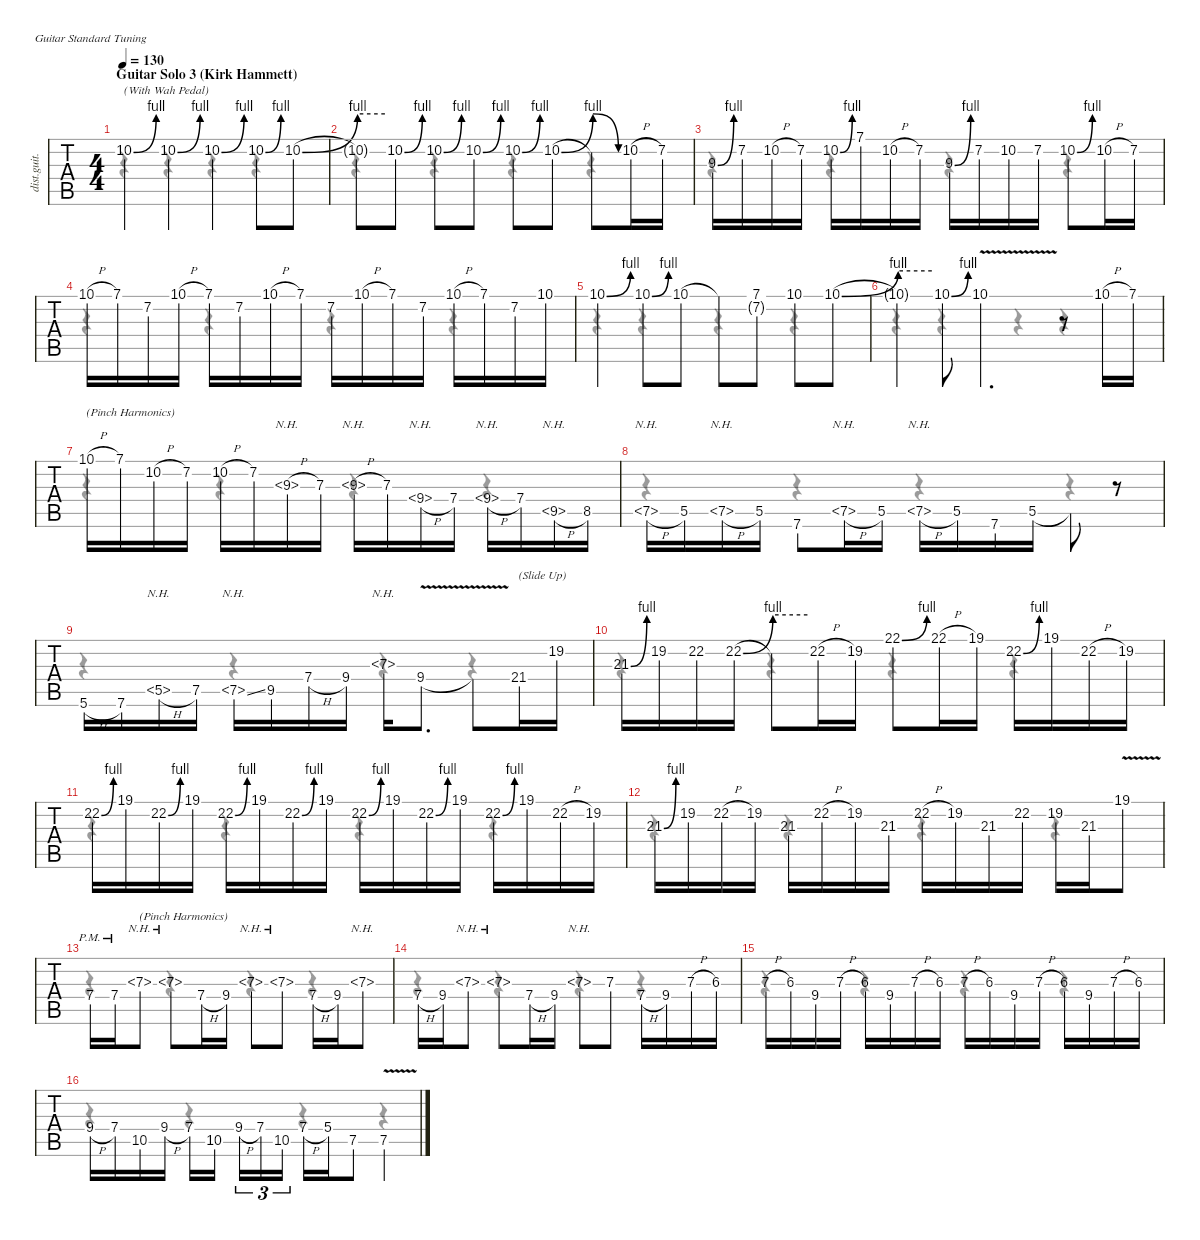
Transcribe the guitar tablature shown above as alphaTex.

\defaultSystemsLayout 4
\hideDynamics
\bracketExtendMode nobrackets
\track ("Kirk Hammett - Lead Guitar" "dist.guit.") {instrument distortionguitar}
\staff {tabs}
\tuning (E4 B3 G3 D3 A2 E2)
\voice
\ts (4 4)
\beaming (8 2 2 2 2)
\section ("" "Guitar Solo 3 (Kirk Hammett)")
\tempo 130
\clef g2
\ks c
10.2{be (bend 0 0 15 4)}.4{txt "(With Wah Pedal)" dy f beam Up} 10.2{be (bend 0 0 15 4)}.4{beam Up} 10.2{be (bend 0 0 15 4)}.4{beam Up} 10.2{be (bend 0 0 15 4)}.8{beam Up} 10.2{be (bend 0 0 60 4)}.8{beam Up} |
10.2{be (hold 0 4 60 4) t}.8{beam Up} 10.2{be (bend 0 0 15 4)}.8{beam Up} 10.2{be (bend 0 0 15 4)}.8{beam Up} 10.2{be (bend 0 0 15 4)}.8{beam Up} 10.2{be (bend 0 0 15 4)}.8{beam Up} 10.2{be (bend 0 0 60 4)}.8{beam Up} 10.2{be (release 0 4 30 0) t}.8{beam Up} 10.2{h}.16{beam Up} 7.2{acc #}.16{beam Up} |
9.3{be (bend 0 0 15 4)}.16{beam Up} 7.2{acc #}.16{beam Up} 10.2{h}.16{beam Up} 7.2{acc #}.16{beam Up} 10.2{be (bend 0 0 15 4)}.16{beam Up} 7.1.16{beam Up} 10.2{h}.16{beam Up} 7.2{acc #}.16{beam Up} 9.3{be (bend 0 0 15 4)}.16{beam Up} 7.2{acc #}.16{beam Up} 10.2.16{beam Up} 7.2{acc #}.16{beam Up} 10.2{be (bend 0 0 15 4)}.8{beam Up} 10.2{h}.16{beam Up} 7.2{acc #}.16{beam Up} |
10.1{h}.16{beam Up} 7.1.16{beam Up} 7.2{acc #}.16{beam Up} 10.1{h}.16{beam Up} 7.1.16{beam Up} 7.2{acc #}.16{beam Up} 10.1{h}.16{beam Up} 7.1.16{beam Up} 7.2{acc #}.16{beam Up} 10.1{h}.16{beam Up} 7.1.16{beam Up} 7.2{acc #}.16{beam Up} 10.1{h}.16{beam Up} 7.1.16{beam Up} 7.2{acc #}.16{beam Up} 10.1.16{beam Up} |
10.1{be (bend 0 0 15 4)}.4{beam Up} 10.1{be (bend 0 0 15 4)}.8{beam Up} 10.1.8{beam Up} 10.1{t}.8{beam Up} (7.1 7.2{g acc #}).8{beam Up} 10.1.8{beam Up} 10.1{be (bend 0 0 60 4)}.8{beam Up} |
10.1{be (hold 0 4 60 4) t}.4{beam Up} 10.1{be (bend 0 0 15 4)}.8{beam Up} 10.1{v}.4{d beam Up} r.8{beam Up} 10.1{h}.16{beam Up} 7.1.16{beam Up} |
10.1{h}.16{txt "(Pinch Harmonics)" beam Up} 7.1.16{beam Up} 10.2{h}.16{beam Up} 7.2{acc #}.16{beam Up} 10.2{h}.16{beam Up} 7.2{acc #}.16{beam Up} 9.3{nh h}.16{beam Up} 7.3.16{beam Up} 9.3{nh h}.16{beam Up} 7.3.16{beam Up} 9.4{nh h}.16{beam Up} 7.4.16{beam Up} 9.4{nh h}.16{beam Up} 7.4.16{beam Up} 9.5{nh h acc #}.16{beam Up} 8.5.16{beam Up} |
7.5{nh h}.16{beam Up} 5.5.16{beam Up} 7.5{nh h}.16{beam Up} 5.5.16{beam Up} 7.6.8{beam Up} 7.5{nh h}.16{beam Up} 5.5.16{beam Up} 7.5{nh h}.16{beam Up} 5.5.16{beam Up} 7.6.16{beam Up} 5.5.16{beam Up} 5.5{t}.8{beam Up} r.8{beam Up} |
5.6{h}.16{beam Up} 7.6.16{beam Up} 5.5{nh h}.16{beam Up} 7.5.16{beam Up} 7.5{nh ss}.16{beam Up} 9.5{acc #}.16{beam Up} 7.4{h}.16{beam Up} 9.4.16{beam Up} 7.3{nh}.16{beam Up} 9.4{v}.8{d beam Up} 9.4{v t}.8{beam Up} 21.4.16{txt "(Slide Up)" beam Up} 19.2{acc #}.16{beam Up} |
21.3{be (bend 0 0 15 4)}.16{beam Up} 19.2{acc #}.16{beam Up} 22.2.16{beam Up} 22.2{be (bend 0 0 60 4)}.16{beam Up} 22.2{be (hold 0 4 60 4) t}.8{beam Up} 22.2{h}.16{beam Up} 19.2{acc #}.16{beam Up} 22.1{be (bend 0 0 15 4)}.8{beam Up} 22.1{h}.16{beam Up} 19.1.16{beam Up} 22.2{be (bend 0 0 15 4)}.16{beam Up} 19.1.16{beam Up} 22.2{h}.16{beam Up} 19.2{acc #}.16{beam Up} |
22.2{be (bend 0 0 15 4)}.16{beam Up} 19.1.16{beam Up} 22.2{be (bend 0 0 15 4)}.16{beam Up} 19.1.16{beam Up} 22.2{be (bend 0 0 15 4)}.16{beam Up} 19.1.16{beam Up} 22.2{be (bend 0 0 15 4)}.16{beam Up} 19.1.16{beam Up} 22.2{be (bend 0 0 15 4)}.16{beam Up} 19.1.16{beam Up} 22.2{be (bend 0 0 15 4)}.16{beam Up} 19.1.16{beam Up} 22.2{be (bend 0 0 15 4)}.16{beam Up} 19.1.16{beam Up} 22.2{h}.16{beam Up} 19.2{acc #}.16{beam Up} |
21.3{be (bend 0 0 15 4)}.16{beam Up} 19.2{acc #}.16{beam Up} 22.2{h}.16{beam Up} 19.2{acc #}.16{beam Up} 21.3.16{beam Up} 22.2{h}.16{beam Up} 19.2{acc #}.16{beam Up} 21.3.16{beam Up} 22.2{h}.16{beam Up} 19.2{acc #}.16{beam Up} 21.3.16{beam Up} 22.2.16{beam Up} 19.2{acc #}.16{beam Up} 21.3.16{beam Up} 19.1{v ac st}.8{dy p beam Up} |
7.4{pm}.16{dy f beam Up} 7.4{pm}.16{beam Up} 7.3{nh}.8{txt "(Pinch Harmonics)" beam Up} 7.3{nh}.8{beam Up} 7.4{h}.16{beam Up} 9.4.16{beam Up} 7.3{nh}.8{beam Up} 7.3{nh}.8{beam Up} 7.4{h}.16{beam Up} 9.4.16{beam Up} 7.3{nh}.8{beam Up} |
7.4{h}.16{beam Up} 9.4.16{beam Up} 7.3{nh}.8{beam Up} 7.3{nh}.8{beam Up} 7.4{h}.16{beam Up} 9.4.16{beam Up} 7.3{nh}.8{beam Up} 7.3.8{beam Up} 7.4{h}.16{beam Up} 9.4.16{beam Up} 7.3{h}.16{beam Up} 6.3{acc #}.16{beam Up} |
7.3{h}.16{beam Up} 6.3{acc #}.16{beam Up} 9.4.16{beam Up} 7.3{h}.16{beam Up} 6.3{acc #}.16{beam Up} 9.4.16{beam Up} 7.3{h}.16{beam Up} 6.3{acc #}.16{beam Up} 7.3{h}.16{beam Up} 6.3{acc #}.16{beam Up} 9.4.16{beam Up} 7.3{h}.16{beam Up} 6.3{acc #}.16{beam Up} 9.4.16{beam Up} 7.3{h}.16{beam Up} 6.3{acc #}.16{beam Up} |
9.4{h}.16{beam Up} 7.4.16{beam Up} 10.5.16{beam Up} 9.4{h}.16{beam Up} 7.4.16{beam Up} 10.5.16{beam Up} 9.4{h}.16{tu (3 2) beam Up} 7.4.16{tu (3 2) beam Up} 10.5.16{tu (3 2) beam Up} 7.4{h}.16{beam Up} 5.4.16{beam Up} 7.5.8{beam Up} 7.5{v}.4{beam Up}
\voice
\clef g2
\ottava regular
\simile none
\ks c
r.4{dy mf beam Down} r.4{beam Down} r.4{beam Down} r.4{beam Down} |
r.4{beam Down} r.4{beam Down} r.4{beam Down} r.4{beam Down} |
r.4{beam Down} r.4{beam Down} r.4{beam Down} r.4{beam Down} |
r.4{beam Down} r.4{beam Down} r.4{beam Down} r.4{beam Down} |
r.4{beam Down} r.4{beam Down} r.4{beam Down} r.4{beam Down} |
r.4{beam Down} r.4{beam Down} r.4{beam Down} r.4{beam Down} |
r.4{beam Down} r.4{beam Down} r.4{beam Down} r.4{beam Down} |
r.4{beam Down} r.4{beam Down} r.4{beam Down} r.4{beam Down} |
r.4{beam Down} r.4{beam Down} r.4{beam Down} r.4{beam Down} |
r.4{beam Down} r.4{beam Down} r.4{beam Down} r.4{beam Down} |
r.4{beam Down} r.4{beam Down} r.4{beam Down} r.4{beam Down} |
r.4{beam Down} r.4{beam Down} r.4{beam Down} r.4{beam Down} |
r.4{beam Down} r.4{beam Down} r.4{beam Down} r.4{beam Down} |
r.4{beam Down} r.4{beam Down} r.4{beam Down} r.4{beam Down} |
r.4{beam Down} r.4{beam Down} r.4{beam Down} r.4{beam Down} |
r.4{beam Down} r.4{beam Down} r.4{beam Down} r.4{beam Down}
